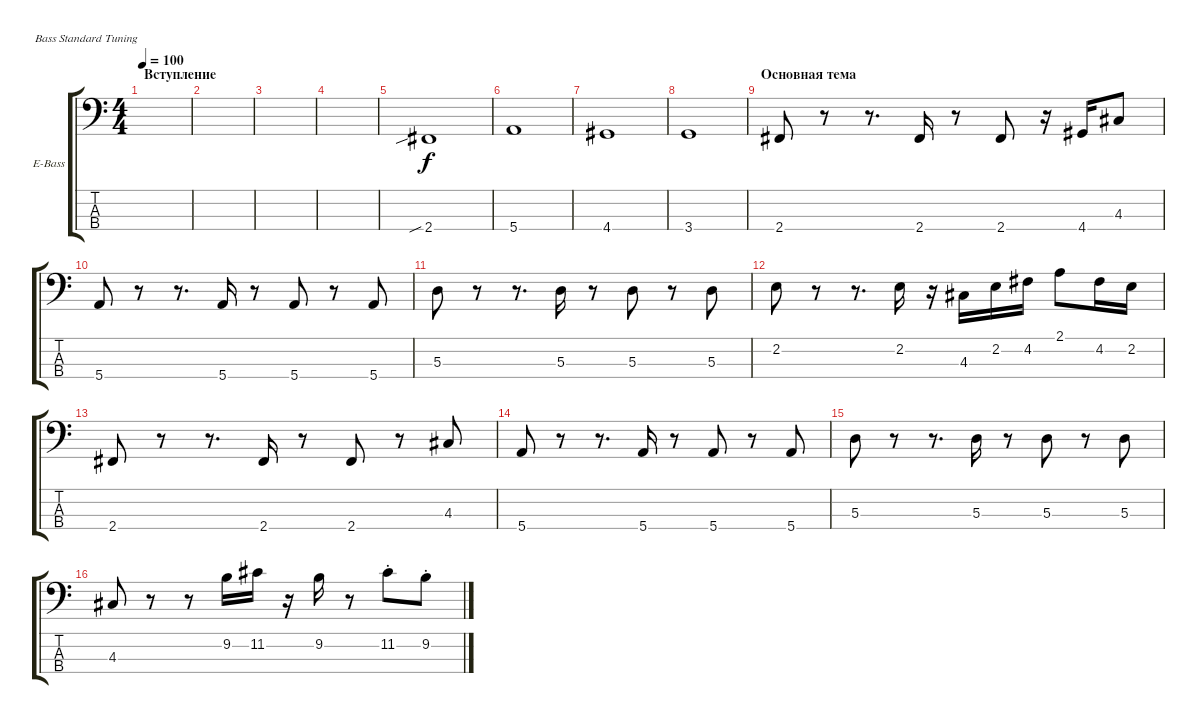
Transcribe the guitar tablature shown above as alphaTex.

\defaultSystemsLayout 4
\bracketExtendMode groupsimilarinstruments
\firstSystemTrackNameOrientation horizontal
\otherSystemsTrackNameOrientation horizontal
\track ("Electric Bass" "E-Bass") {instrument electricbassfinger}
\staff {score tabs}
\tuning (G2 D2 A1 E1)
\ts (4 4)
\section ("" "Вступление")
\tempo 100
\clef f4
\scale
0.485477
\ks c
|
\scale
0.257261 |
\scale
0.257261 |
\scale
0.333333 |
\scale
0.333333 2.4{sib}.1 |
\scale
0.333333 5.4.1 |
4.4.1 |
3.4.1 |
\section ("" "Основная тема")
2.4.8 r.8 r.8{d} 2.4.16 r.8 2.4.8 r.16 4.4.16 4.3.8 |
5.4.8 r.8 r.8{d} 5.4.16 r.8 5.4.8 r.8 5.4.8 |
5.3.8 r.8 r.8{d} 5.3.16 r.8 5.3.8 r.8 5.3.8 |
2.2.8 r.8 r.8{d} 2.2.16 r.16 4.3.16 2.2.16 4.2.16 2.1.8 4.2.16 2.2.16 |
2.4.8 r.8 r.8{d} 2.4.16 r.8 2.4.8 r.8 4.3.8 |
5.4.8 r.8 r.8{d} 5.4.16 r.8 5.4.8 r.8 5.4.8 |
5.3.8 r.8 r.8{d} 5.3.16 r.8 5.3.8 r.8 5.3.8 |
4.3.8 r.8 r.8 9.2.16 11.2.16 r.16 9.2.16 r.8 11.2{st}.8 9.2{st}.8
